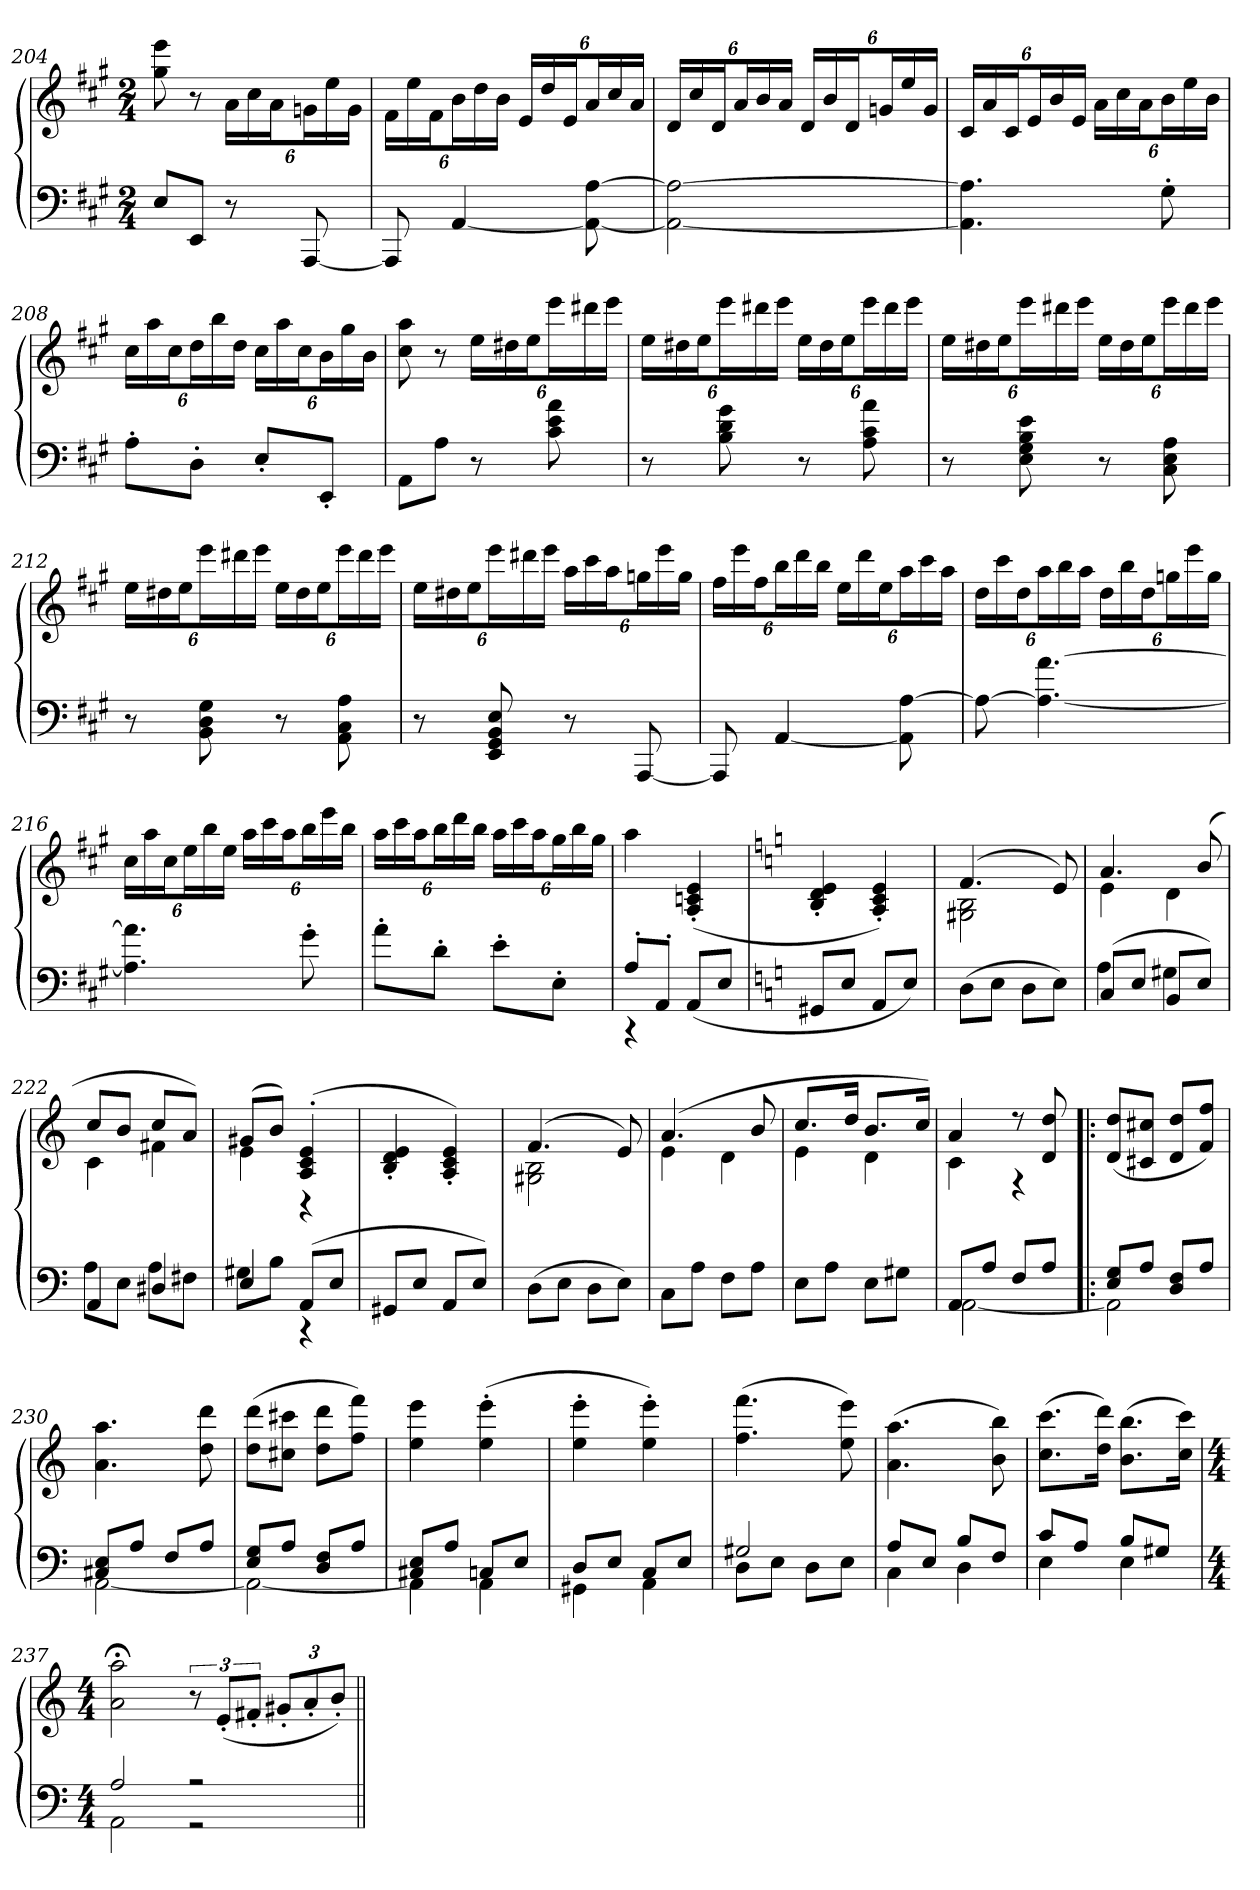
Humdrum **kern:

**kern	**kern
*part1	*part1
*staff2	*staff1
*clefF4	*clefG2
*k[f#c#g#]	*k[f#c#g#]
*M2/4	*M2/4
=204	=204
8EL	8gg# 8eee
8EEJ	8r
8r	24aLL
.	24cc#
.	24aJ
[8AAA	24gnL
.	24ee
.	24gJJ
=205	=205
8AAA]	24f#LL
.	24ee
.	24f#J
[4AA	24bL
.	24dd
.	24bJJ
.	24eLL
.	24dd
.	24eJ
8AA_ [8A	24aL
.	24cc#
.	24aJJ
=206	=206
2AA_ 2A_	24dLL
.	24cc#
.	24dJ
.	24aL
.	24b
.	24aJJ
.	24dLL
.	24b
.	24dJ
.	24gnL
.	24ee
.	24gJJ
=207	=207
4.AA] 4.A]	24c#LL
.	24a
.	24c#J
.	24eL
.	24b
.	24eJJ
.	24aLL
.	24cc#
.	24aJ
8G#'	24bL
.	24ee
.	24bJJ
=208	=208
8A'L	24cc#LL
.	24aa
.	24cc#J
8D'J	24ddL
.	24bb
.	24ddJJ
8E'L	24cc#LL
.	24aa
.	24cc#J
8EE'J	24bL
.	24gg#
.	24bJJ
=209	=209
8AAL	8cc# 8aa
8AJ	8r
8r	24eeLL
.	24dd#X
.	24eeJ
8c# 8e 8a	24eeeL
.	24ddd#X
.	24eeeJJ
=210	=210
8r	24eeLL
.	24dd#X
.	24eeJ
8B 8d 8g#	24eeeL
.	24ddd#X
.	24eeeJJ
8r	24eeLL
.	24dd#
.	24eeJ
8A 8c# 8a	24eeeL
.	24ddd#
.	24eeeJJ
=211	=211
8r	24eeLL
.	24dd#X
.	24eeJ
8E 8G# 8B 8e	24eeeL
.	24ddd#X
.	24eeeJJ
8r	24eeLL
.	24dd#
.	24eeJ
8C# 8E 8A	24eeeL
.	24ddd#
.	24eeeJJ
=212	=212
8r	24eeLL
.	24dd#X
.	24eeJ
8BB 8D 8G#	24eeeL
.	24ddd#X
.	24eeeJJ
8r	24eeLL
.	24dd#
.	24eeJ
8AA 8C# 8A	24eeeL
.	24ddd#
.	24eeeJJ
=213	=213
8r	24eeLL
.	24dd#X
.	24eeJ
8EE 8GG# 8BB 8E	24eeeL
.	24ddd#X
.	24eeeJJ
8r	24aaLL
.	24ccc#
.	24aaJ
[8AAA	24ggnL
.	24eee
.	24ggJJ
=214	=214
8AAA]	24ff#LL
.	24eee
.	24ff#J
[4AA	24bbL
.	24ddd
.	24bbJJ
.	24eeLL
.	24ddd
.	24eeJ
8AA] [8A	24aaL
.	24ccc#
.	24aaJJ
=215	=215
8A_	24ddLL
.	24ccc#
.	24ddJ
4.A_ [4.a	24aaL
.	24bb
.	24aaJJ
.	24ddLL
.	24bb
.	24ddJ
.	24ggnL
.	24eee
.	24ggJJ
=216	=216
4.A] 4.a]	24cc#LL
.	24aa
.	24cc#J
.	24eeL
.	24bb
.	24eeJJ
.	24aaLL
.	24ccc#
.	24aaJ
8g#'	24bbL
.	24eee
.	24bbJJ
=217	=217
8a'L	24aaLL
.	24ccc#
.	24aaJ
8d'J	24bbL
.	24ddd
.	24bbJJ
8e'L	24aaLL
.	24ccc#
.	24aaJ
8E'J	24gg#L
.	24bb
.	24gg#JJ
=218	=218
*^	*
8A'L	4r	4aa
8AA'J	.	.
(8AAL	4ryy	(4A' 4cn' 4e'
8EJ	.	.
*v	*v	*
=219	=219
*k[]	*k[]
8GG#XL	4B' 4d' 4e'
8EJ	.
8AAL	4A' 4c' 4e')
8EJ)	.
=220	=220
*	*^
(8DL	(4.f	2G#X 2B
8EJ	.	.
8DL	.	.
8EJ)	8e)	.
=221	=221	=221
*^	*	*
(8CL	4A	4.a	4e
8EJ	.	.	.
8BBL	4G#X	.	4d
8EJ)	.	(8b	.
=222	=222	=222	=222
4AA	8AL	8ccL	4c
.	8EJ	8bJ	.
4D#X	8AL	8ccL	4f#X
.	8F#XJ	8aJ)	.
=223	=223	=223	=223
4E	8G#XL	(8g#XL	4e
.	8BJ	8bJ)	.
(8AAL	4r	(4A' 4c' 4e'	4r
8EJ	.	.	.
*v	*v	*	*
*	*v	*v
=224	=224
8GG#XL	4B' 4d' 4e'
8EJ	.
8AAL	4A' 4c' 4e')
8EJ)	.
=225	=225
*	*^
(8DL	(4.f	2G#X 2B
8EJ	.	.
8DL	.	.
8EJ)	8e)	.
=226	=226	=226
8CL	(4.a	4e
8AJ	.	.
8FL	.	4d
8AJ	8b	.
=227	=227	=227
8EL	8.ccL	4e
8AJ	.	.
.	16ddJk	.
8EL	8.bL	4d
8G#XJ	.	.
.	16ccJk)	.
=228	=228	=228
*^	*	*
8AAL	[2AA	4a	4c
8AJ	.	.	.
8FL	.	8r	4r
8AJ	.	8d 8dd	.
*	*	*v	*v
=229!|:	=229!|:	=229!|:
8E 8GL	2AA]	(8d 8ddL
8AJ	.	8c#X 8cc#XJ
8D 8FL	.	8d 8ddL
8AJ	.	8f 8ffJ)
=230	=230	=230
8C#X 8EL	[2AA	4.a 4.aa
8AJ	.	.
8FL	.	.
8AJ	.	8dd 8ddd
=231	=231	=231
8E 8GL	2AA_	(8dd 8dddL
8AJ	.	8cc#X 8ccc#XJ
8D 8FL	.	8dd 8dddL
8AJ	.	8ff 8fffJ)
=232	=232	=232
8C#X 8EL	4AA]	4ee 4eee
8AJ	.	.
8CnL	4AA	(4ee' 4eee'
8EJ	.	.
=233	=233	=233
8DL	4GG#X	4ee' 4eee'
8EJ	.	.
8CL	4AA	4ee' 4eee')
8EJ	.	.
=234	=234	=234
2G#X	8DL	(4.ff 4.fff
.	8EJ	.
.	8DL	.
.	8EJ	8ee 8eee)
=235	=235	=235
8AL	4C	(4.a 4.aa
8EJ	.	.
8BL	4D	.
8FJ	.	8b 8bb)
=236	=236	=236
8cL	4E	(8.cc 8.cccL
8AJ	.	.
.	.	16dd 16dddJk)
8BL	4E	(8.b 8.bbL
8G#XJ	.	.
.	.	16cc 16cccJk)
=237	=237	=237
*M4/4	*	*M4/4
2A	2AA	2a;< 2aa;<
2r	2r	12r
.	.	(12e'L
.	.	12f#X'J
.	.	12g#X'L
.	.	12a'
.	.	12b'J)
*v	*v	*
=||	=||
*-	*-
